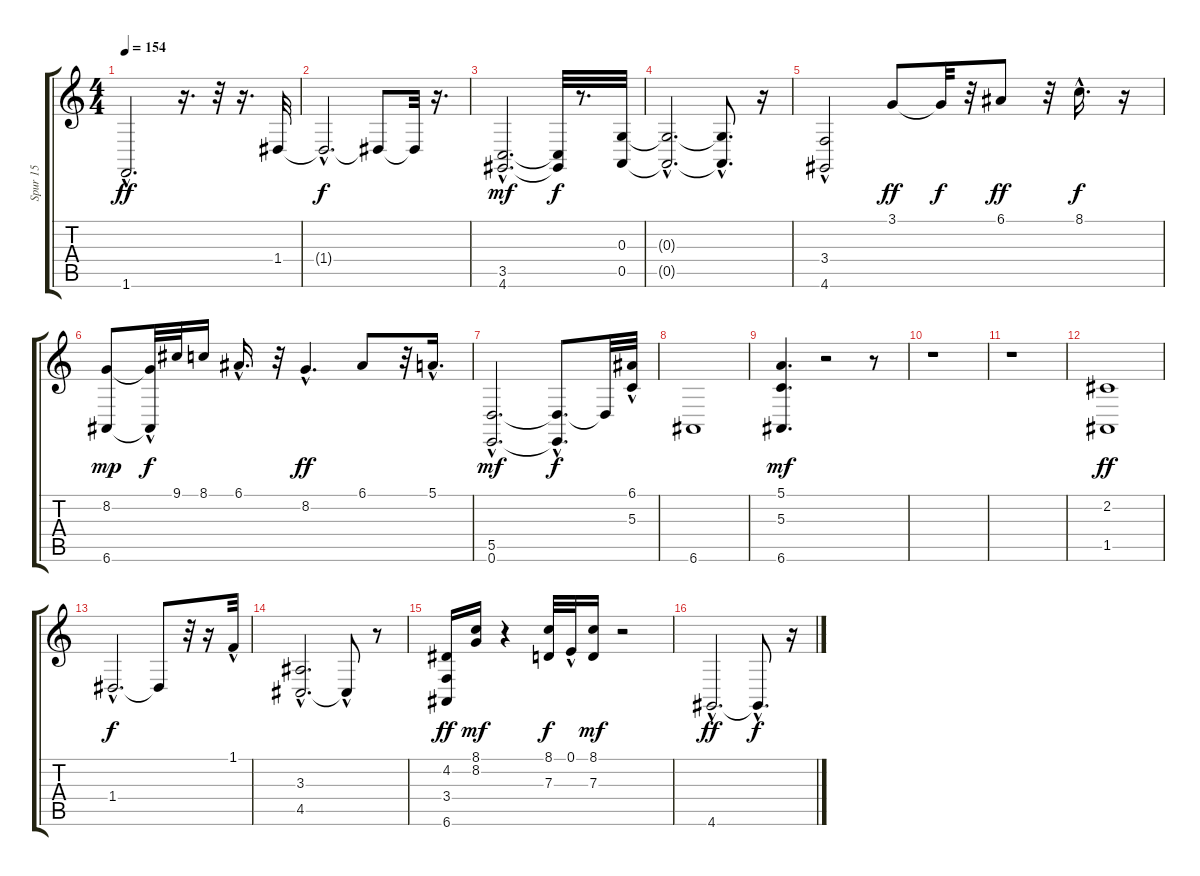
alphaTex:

\track ("Spur 15" "Spur 15") {instrument acousticgrandpiano}
\staff {score tabs}
\tuning (E4 B3 G3 D3 A2 E2) {hide}
\ts (4 4)
\tempo 154
\clef g2
\ks c
1.6{hac}.2{d dy ff} r.16{d} r.32 r.16{d} 1.4.32 |
1.4{hac t}.2{d dy f} 1.4{t}.8 1.4{t}.32 r.16{d} |
(3.5{hac} 4.6{hac}).2{d dy mf} (3.5{t} 4.6{t}).32{dy f} r.8{d} (0.3 0.5).32 |
(0.3{hac t} 0.5{hac t}).2{d} (0.3{t} 0.5{hac t}).8{d} r.16 |
(3.4{hac} 4.6{hac}).2 3.1.8{dy ff} 3.1{t}.32{dy f} r.32 6.1.8{dy ff} r.32 8.1{hac}.16{d dy f} r.16 |
(8.2 6.6).8{dy mp} (8.2{t} 6.6{hac t}).32{dy f} 9.1.32 8.1.16 6.1{hac}.16{d} r.32 8.2{hac}.4{d dy ff} 6.1.8 r.32 5.1{hac}.16{d} |
(5.5{hac} 0.6{hac}).2{d dy mf} (5.5{hac t} 0.6{t}).8{d dy f} 5.5{t}.32 (6.1 5.3{hac}).32 |
6.6.1 |
(5.1 5.3 6.6).4{d dy mf} r.2 r.8 |
r.1 |
r.1 |
(2.2 1.5).1{dy ff} |
1.4{hac}.2{d dy f} 1.4{t}.8 r.32 r.16 1.1{hac}.32 |
(3.3{hac} 4.5{hac}).2{d} 4.5{hac t}.8 r.8 |
(4.2 3.4 6.6).16{dy ff} (8.1 8.2).16{dy mf} r.4 (8.1 7.3).32{dy f} 0.1{hac}.32 (8.1 7.3).16{dy mf} r.2 |
4.6{hac}.2{d dy ff} 4.6{hac t}.8{d dy f} r.16
